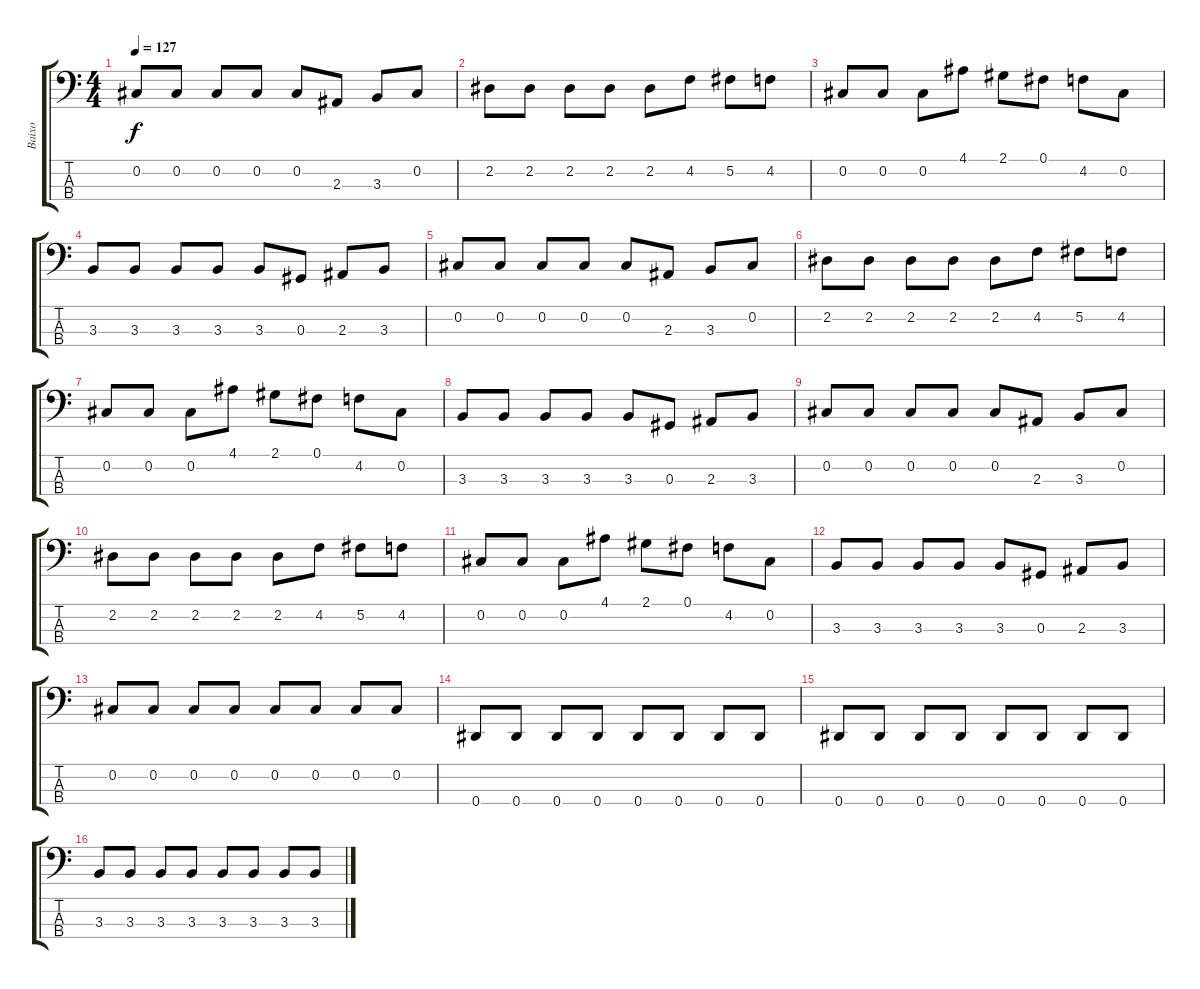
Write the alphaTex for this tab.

\track ("Baixo" "Baixo") {instrument electricbassfinger}
\staff {score tabs}
\tuning (Gb2 Db2 Ab1 Eb1) {hide}
\ts (4 4)
\tempo 127
\clef f4
\ks c
0.2.8{dy f} 0.2.8 0.2.8 0.2.8 0.2.8 2.3.8 3.3.8 0.2.8 |
2.2.8 2.2.8 2.2.8 2.2.8 2.2.8 4.2.8 5.2.8 4.2.8 |
0.2.8 0.2.8 0.2.8 4.1.8 2.1.8 0.1.8 4.2.8 0.2.8 |
3.3.8 3.3.8 3.3.8 3.3.8 3.3.8 0.3.8 2.3.8 3.3.8 |
0.2.8 0.2.8 0.2.8 0.2.8 0.2.8 2.3.8 3.3.8 0.2.8 |
2.2.8 2.2.8 2.2.8 2.2.8 2.2.8 4.2.8 5.2.8 4.2.8 |
0.2.8 0.2.8 0.2.8 4.1.8 2.1.8 0.1.8 4.2.8 0.2.8 |
3.3.8 3.3.8 3.3.8 3.3.8 3.3.8 0.3.8 2.3.8 3.3.8 |
0.2.8 0.2.8 0.2.8 0.2.8 0.2.8 2.3.8 3.3.8 0.2.8 |
2.2.8 2.2.8 2.2.8 2.2.8 2.2.8 4.2.8 5.2.8 4.2.8 |
0.2.8 0.2.8 0.2.8 4.1.8 2.1.8 0.1.8 4.2.8 0.2.8 |
3.3.8 3.3.8 3.3.8 3.3.8 3.3.8 0.3.8 2.3.8 3.3.8 |
0.2.8 0.2.8 0.2.8 0.2.8 0.2.8 0.2.8 0.2.8 0.2.8 |
0.4.8 0.4.8 0.4.8 0.4.8 0.4.8 0.4.8 0.4.8 0.4.8 |
0.4.8 0.4.8 0.4.8 0.4.8 0.4.8 0.4.8 0.4.8 0.4.8 |
3.3.8 3.3.8 3.3.8 3.3.8 3.3.8 3.3.8 3.3.8 3.3.8
